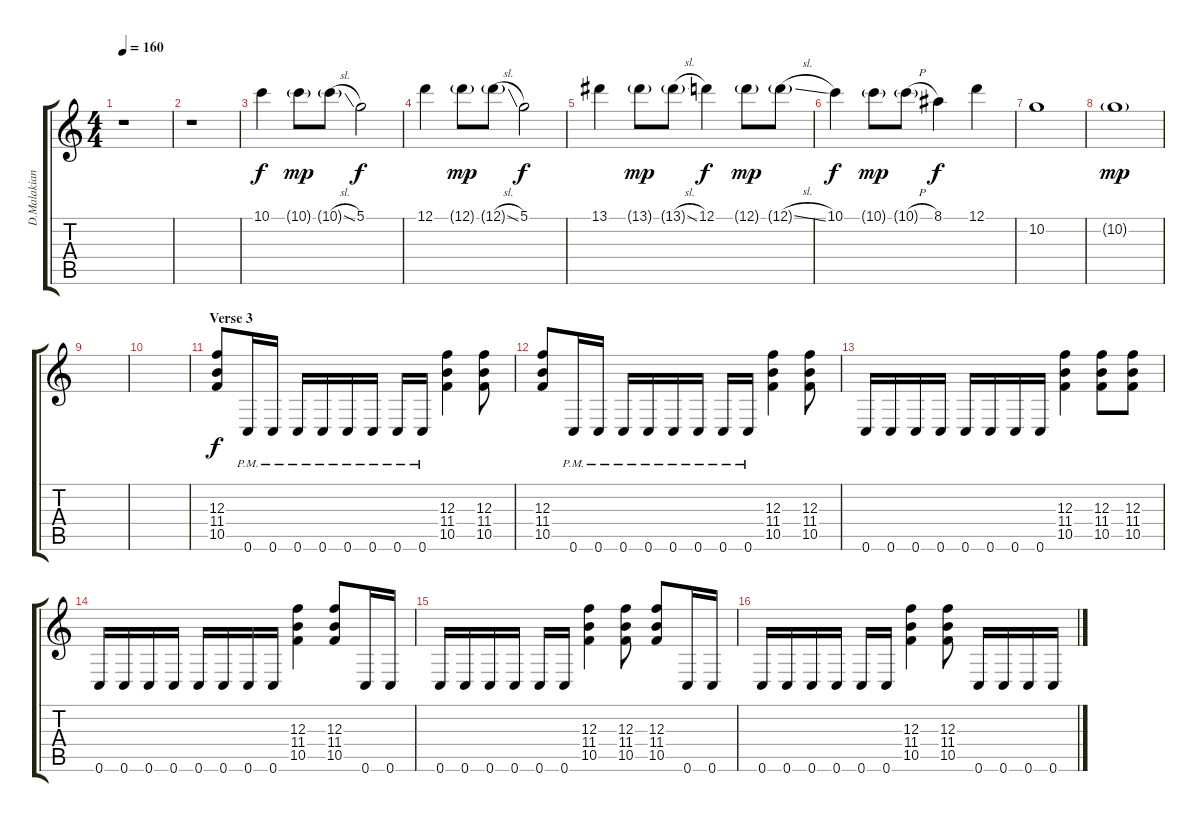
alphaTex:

\track ("D.Malakian" "D.Malakian") {instrument distortionguitar}
\staff {score tabs}
\tuning (D4 A3 F3 C3 G2 C2) {hide}
\ts (4 4)
\tempo 160
\clef g2
\ks c
r.1{dy mp} |
r.1 |
10.1.4{dy f} 10.1{g}.8{dy mp} 10.1{sl g}.8 5.1.2{dy f} |
12.1.4 12.1{g}.8{dy mp} 12.1{sl g}.8 5.1.2{dy f} |
13.1.4 13.1{g}.8{dy mp} 13.1{sl g}.8 12.1.4{dy f} 12.1{g}.8{dy mp} 12.1{sl g}.8 |
10.1.4{dy f} 10.1{g}.8{dy mp} 10.1{h g}.8 8.1.4{dy f} 12.1.4 |
10.2.1 |
10.2{g}.1{dy mp} |
|
|
\section ("" "Verse 3")
(12.3 11.4 10.5).8{dy f} 0.6{pm}.16 0.6{pm}.16 0.6{pm}.16 0.6{pm}.16 0.6{pm}.16 0.6{pm}.16 0.6{pm}.16 0.6{pm}.16 (12.3 11.4 10.5).4 (12.3 11.4 10.5).8 |
(12.3 11.4 10.5).8 0.6{pm}.16 0.6{pm}.16 0.6{pm}.16 0.6{pm}.16 0.6{pm}.16 0.6{pm}.16 0.6{pm}.16 0.6{pm}.16 (12.3 11.4 10.5).4 (12.3 11.4 10.5).8 |
0.6.16 0.6.16 0.6.16 0.6.16 0.6.16 0.6.16 0.6.16 0.6.16 (12.3 11.4 10.5).4 (12.3 11.4 10.5).8 (12.3 11.4 10.5).8 |
0.6.16 0.6.16 0.6.16 0.6.16 0.6.16 0.6.16 0.6.16 0.6.16 (12.3 11.4 10.5).4 (12.3 11.4 10.5).8 0.6.16 0.6.16 |
0.6.16 0.6.16 0.6.16 0.6.16 0.6.16 0.6.16 (12.3 11.4 10.5).4 (12.3 11.4 10.5).8 (12.3 11.4 10.5).8 0.6.16 0.6.16 |
0.6.16 0.6.16 0.6.16 0.6.16 0.6.16 0.6.16 (12.3 11.4 10.5).4 (12.3 11.4 10.5).8 0.6.16 0.6.16 0.6.16 0.6.16
